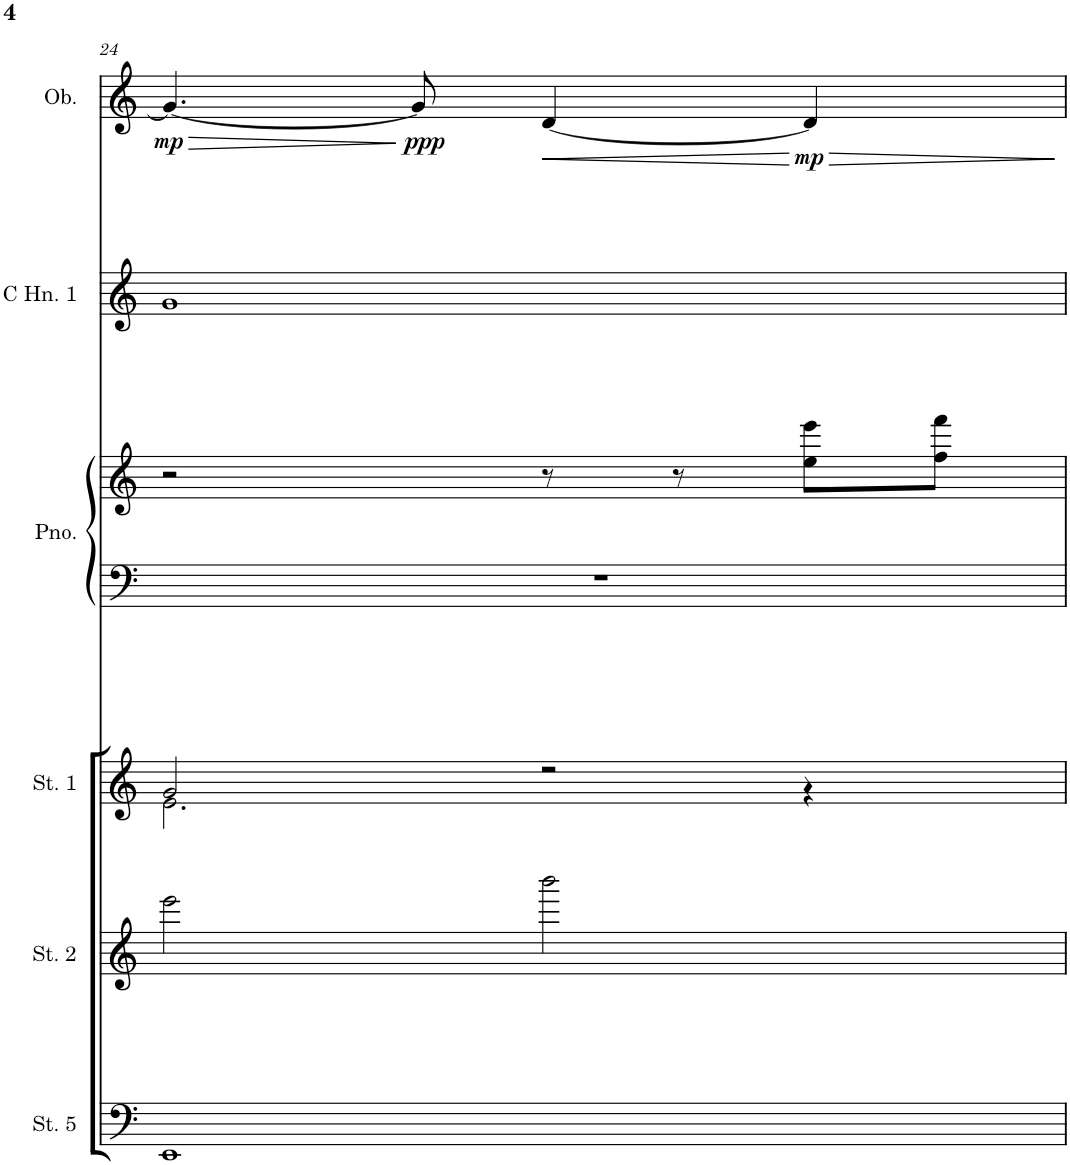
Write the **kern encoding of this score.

**kern	**kern	**kern	**kern	**kern	**kern	**kern	**dynam	**kern
*part7	*part6	*part5	*part4	*part4	*part3	*part2	*part2	*part1
*staff8	*staff7	*staff6	*staff5	*staff4	*staff3	*staff2	*staff2	*staff1
*I"Strings 5	*I"Strings 2	*I"Strings 1	*I"Grand Piano	*	*I"Horn in C alto 1	*I"Oboe	*	*I"Flute
*I'St. 5	*I'St. 2	*I'St. 1	*I'Pno.	*	*	*I'Ob.	*	*I'Fl.
!!LO:PB:g=z
*clefF4	*clefG2	*clefG2	*clefF4	*clefG2	*clefG2	*clefG2	*	*clefG2
*	*	*	*	*	*Trd4c7	*	*	*
*k[]	*k[]	*k[]	*k[]	*k[]	*k[]	*k[]	*	*k[]
*M4/4	*M4/4	*M4/4	*M4/4	*M4/4	*M4/4	*M4/4	*	*M4/4
=24	=24	=24	=24	=24	=24	=24	=24	=24
*	*	*^	*	*	*	*	*	*
!	!	!	!	!	!	!	!	!LO:HP:b	!
!	!	!	!	!	!	!	!	!LO:DY:n=1:b	!
1EE	2eee\	2g/	2.e\	1r	2r	1g	4.g/_	> mp	1r
!	!	!	!	!	!	!	!	!LO:DY:n=2:b	!
.	.	.	.	.	.	.	8g/]	] ppp	.
!	!	!	!	!	!	!	!	!LO:HP:b	!
.	2bbb\	2r	.	.	8r	.	[4d/	<	.
.	.	.	.	.	8r	.	.	.	.
!	!	!	!	!	!	!	!	!LO:HP:n=1:b	!
!	!	!	!	!	!	!	!	!LO:DY:n=3:b	!
.	.	.	4r	.	8ee\ 8eee\L	.	4d/]	[ > mp	.
.	.	.	.	.	8ff\ 8fff\J	.	.	.	.
*	*	*v	*v	*	*	*	*	*	*
.	.	.	.	.	.	.	]	.
=	=	=	=	=	=	=	=	=
*-	*-	*-	*-	*-	*-	*-	*-	*-
